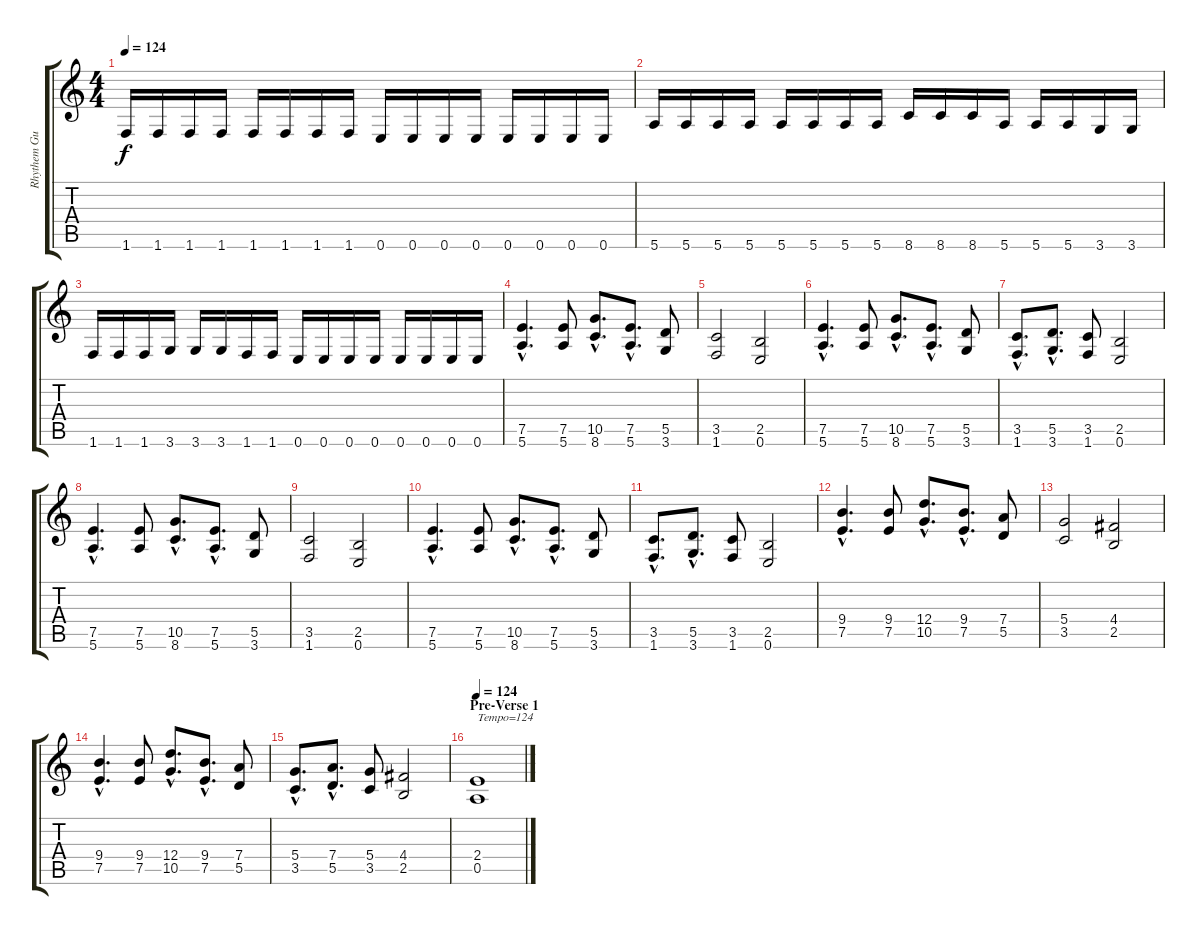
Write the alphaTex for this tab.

\track ("Rhythem Guit. 2" "Rhythem Gu") {instrument distortionguitar}
\staff {score tabs}
\tuning (E4 B3 G3 D3 A2 E2) {hide}
\ts (4 4)
\tempo 124
\clef g2
\ks c
1.6.16{dy f} 1.6.16 1.6.16 1.6.16 1.6.16 1.6.16 1.6.16 1.6.16 0.6.16 0.6.16 0.6.16 0.6.16 0.6.16 0.6.16 0.6.16 0.6.16 |
5.6.16 5.6.16 5.6.16 5.6.16 5.6.16 5.6.16 5.6.16 5.6.16 8.6.16 8.6.16 8.6.16 5.6.16 5.6.16 5.6.16 3.6.16 3.6.16 |
1.6.16 1.6.16 1.6.16 3.6.16 3.6.16 3.6.16 1.6.16 1.6.16 0.6.16 0.6.16 0.6.16 0.6.16 0.6.16 0.6.16 0.6.16 0.6.16 |
(7.5{hac} 5.6{hac}).4{d} (7.5 5.6).8 (10.5{hac} 8.6{hac}).8{d} (7.5{hac} 5.6{hac}).8{d} (5.5 3.6).8 |
(3.5 1.6).2 (2.5 0.6).2 |
(7.5{hac} 5.6{hac}).4{d} (7.5 5.6).8 (10.5{hac} 8.6{hac}).8{d} (7.5{hac} 5.6{hac}).8{d} (5.5 3.6).8 |
(3.5{hac} 1.6{hac}).8{d} (5.5{hac} 3.6{hac}).8{d} (3.5 1.6).8 (2.5 0.6).2 |
(7.5{hac} 5.6{hac}).4{d} (7.5 5.6).8 (10.5{hac} 8.6{hac}).8{d} (7.5{hac} 5.6{hac}).8{d} (5.5 3.6).8 |
(3.5 1.6).2 (2.5 0.6).2 |
(7.5{hac} 5.6{hac}).4{d} (7.5 5.6).8 (10.5{hac} 8.6{hac}).8{d} (7.5{hac} 5.6{hac}).8{d} (5.5 3.6).8 |
(3.5{hac} 1.6{hac}).8{d} (5.5{hac} 3.6{hac}).8{d} (3.5 1.6).8 (2.5 0.6).2 |
(9.4{hac} 7.5{hac}).4{d} (9.4 7.5).8 (12.4{hac} 10.5{hac}).8{d} (9.4{hac} 7.5{hac}).8{d} (7.4 5.5).8 |
(5.4 3.5).2 (4.4 2.5).2 |
(9.4{hac} 7.5{hac}).4{d} (9.4 7.5).8 (12.4{hac} 10.5{hac}).8{d} (9.4{hac} 7.5{hac}).8{d} (7.4 5.5).8 |
(5.4{hac} 3.5{hac}).8{d} (7.4{hac} 5.5{hac}).8{d} (5.4 3.5).8 (4.4 2.5).2 |
\section ("" "Pre-Verse 1")
\tempo 124
(2.4 0.5).1{txt "Tempo=124"}
